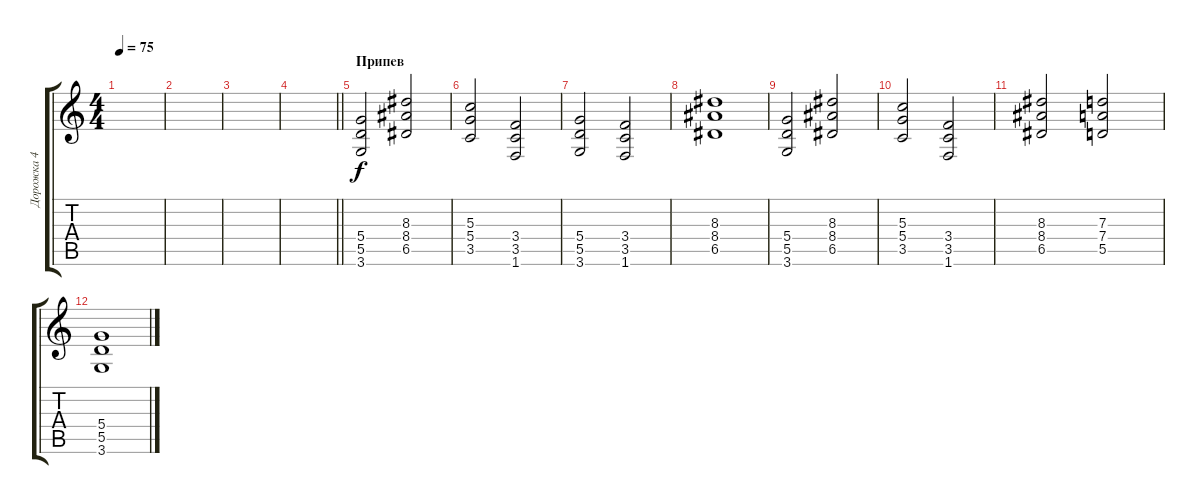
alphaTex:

\track ("Дорожка 4" "Дорожка 4") {instrument distortionguitar}
\staff {score tabs}
\tuning (E4 B3 G3 D3 A2 E2) {hide}
\ts (4 4)
\tempo 75
\clef g2
\ks c
|
|
|
\barLineRight lightlight
|
\section ("" "Припев")
(5.4 5.5 3.6).2 (8.3 8.4 6.5).2 |
(5.3 5.4 3.5).2 (3.4 3.5 1.6).2 |
(5.4 5.5 3.6).2 (3.4 3.5 1.6).2 |
(8.3 8.4 6.5).1 |
(5.4 5.5 3.6).2 (8.3 8.4 6.5).2 |
(5.3 5.4 3.5).2 (3.4 3.5 1.6).2 |
(8.3 8.4 6.5).2 (7.3 7.4 5.5).2 |
(5.4 5.5 3.6).1
